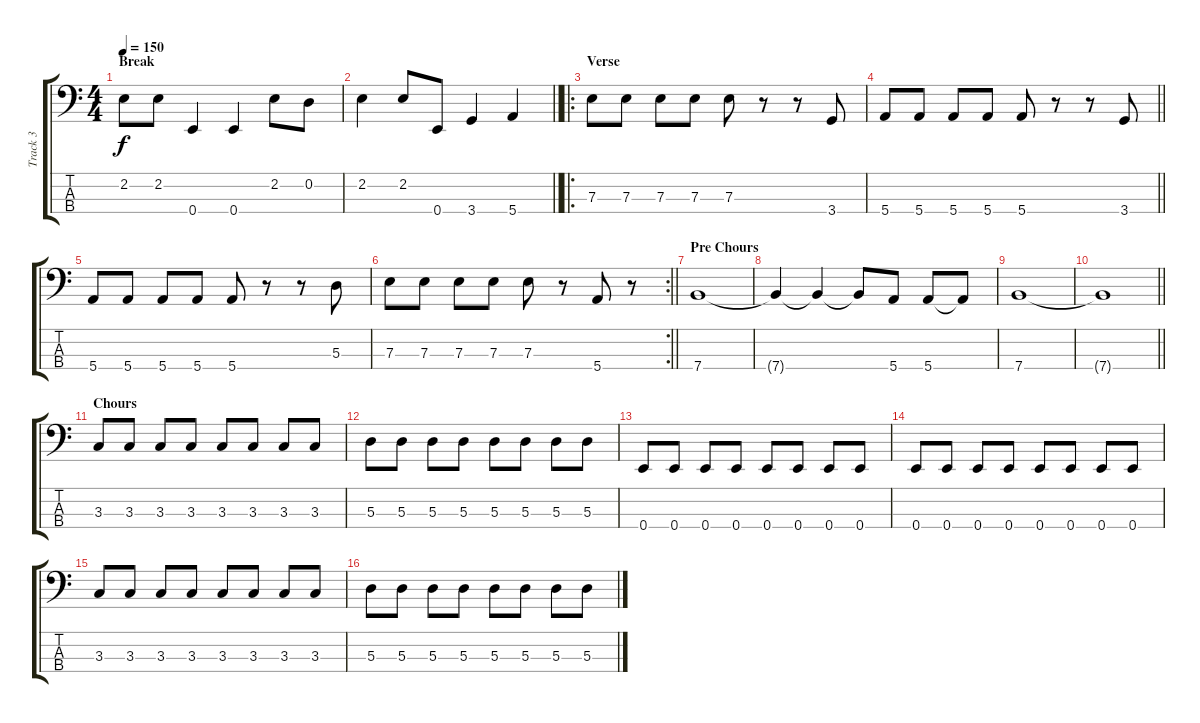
\track ("Track 3" "Track 3") {instrument electricbassfinger}
\staff {score tabs}
\tuning (G2 D2 A1 E1) {hide}
\ts (4 4)
\section ("" "Break")
\tempo 150
\clef f4
\ks c
2.2.8{dy f} 2.2.8 0.4.4 0.4.4 2.2.8 0.2.8 |
\barLineRight lightlight
2.2.4 2.2.8 0.4.8 3.4.4 5.4.4 |
\ro
\section ("" "Verse")
7.3.8 7.3.8 7.3.8 7.3.8 7.3.8 r.8 r.8 3.4.8 |
\barLineRight lightlight
5.4.8 5.4.8 5.4.8 5.4.8 5.4.8 r.8 r.8 3.4.8 |
5.4.8 5.4.8 5.4.8 5.4.8 5.4.8 r.8 r.8 5.3.8 |
\rc 2
\barLineRight lightlight
7.3.8 7.3.8 7.3.8 7.3.8 7.3.8 r.8 5.4.8 r.8 |
\section ("" "Pre Chours")
7.4.1 |
7.4{t}.4 7.4{t}.4 7.4{t}.8 5.4.8 5.4.8 5.4{t}.8 |
7.4.1 |
\barLineRight lightlight
7.4{t}.1 |
\section ("" "Chours")
3.3.8 3.3.8 3.3.8 3.3.8 3.3.8 3.3.8 3.3.8 3.3.8 |
5.3.8 5.3.8 5.3.8 5.3.8 5.3.8 5.3.8 5.3.8 5.3.8 |
0.4.8 0.4.8 0.4.8 0.4.8 0.4.8 0.4.8 0.4.8 0.4.8 |
0.4.8 0.4.8 0.4.8 0.4.8 0.4.8 0.4.8 0.4.8 0.4.8 |
3.3.8 3.3.8 3.3.8 3.3.8 3.3.8 3.3.8 3.3.8 3.3.8 |
5.3.8 5.3.8 5.3.8 5.3.8 5.3.8 5.3.8 5.3.8 5.3.8
